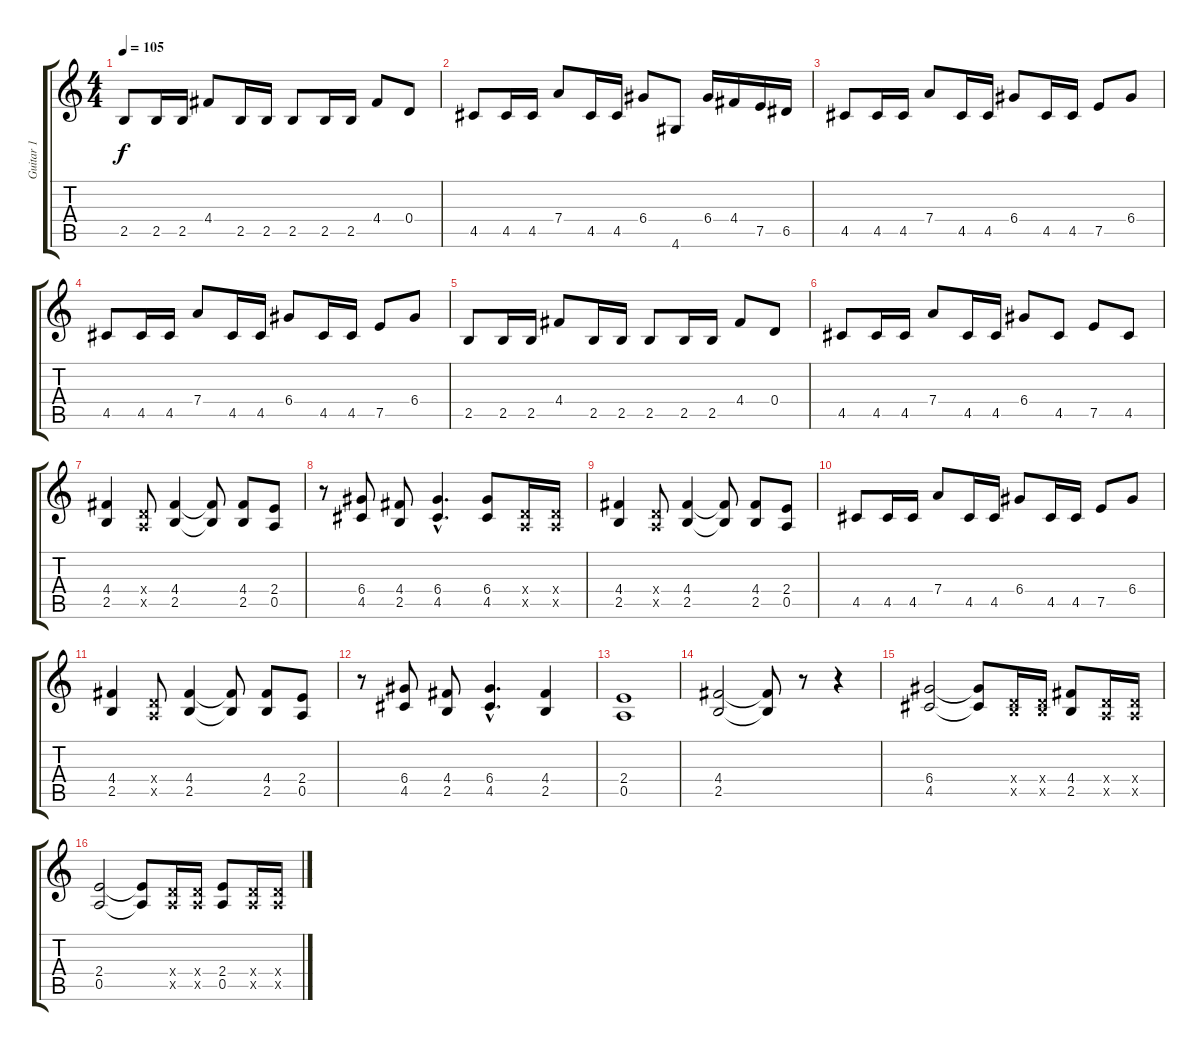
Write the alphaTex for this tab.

\track ("Guitar 1" "Guitar 1") {instrument overdrivenguitar}
\staff {score tabs}
\tuning (E4 B3 G3 D3 A2 E2) {hide}
\ts (4 4)
\tempo 105
\clef g2
\ks c
2.5.8{dy f} 2.5.16 2.5.16 4.4.8 2.5.16 2.5.16 2.5.8 2.5.16 2.5.16 4.4.8 0.4.8 |
4.5.8 4.5.16 4.5.16 7.4.8 4.5.16 4.5.16 6.4.8 4.6.8 6.4.16 4.4.16 7.5.16 6.5.16 |
4.5.8 4.5.16 4.5.16 7.4.8 4.5.16 4.5.16 6.4.8 4.5.16 4.5.16 7.5.8 6.4.8 |
4.5.8 4.5.16 4.5.16 7.4.8 4.5.16 4.5.16 6.4.8 4.5.16 4.5.16 7.5.8 6.4.8 |
2.5.8 2.5.16 2.5.16 4.4.8 2.5.16 2.5.16 2.5.8 2.5.16 2.5.16 4.4.8 0.4.8 |
4.5.8 4.5.16 4.5.16 7.4.8 4.5.16 4.5.16 6.4.8 4.5.8 7.5.8 4.5.8 |
(4.4 2.5).4 (0.4{x} 0.5{x}).8 (4.4 2.5).4 (4.4{t} 2.5{t}).8 (4.4 2.5).8 (2.4 0.5).8 |
r.8 (6.4 4.5).8 (4.4 2.5).8 (6.4{hac} 4.5{hac}).4{d} (6.4 4.5).8 (0.4{x} 0.5{x}).16 (0.4{x} 0.5{x}).16 |
(4.4 2.5).4 (0.4{x} 0.5{x}).8 (4.4 2.5).4 (4.4{t} 2.5{t}).8 (4.4 2.5).8 (2.4 0.5).8 |
4.5.8 4.5.16 4.5.16 7.4.8 4.5.16 4.5.16 6.4.8 4.5.16 4.5.16 7.5.8 6.4.8 |
(4.4 2.5).4 (0.4{x} 0.5{x}).8 (4.4 2.5).4 (4.4{t} 2.5{t}).8 (4.4 2.5).8 (2.4 0.5).8 |
r.8 (6.4 4.5).8 (4.4 2.5).8 (6.4{hac} 4.5{hac}).4{d} (4.4 2.5).4 |
(2.4 0.5).1 |
(4.4 2.5).2 (4.4{t} 2.5{t}).8 r.8 r.4 |
(6.4 4.5).2 (6.4{t} 4.5{t}).8 (0.4{x} 2.5{x}).16 (0.4{x} 2.5{x}).16 (4.4 2.5).8 (0.4{x} 0.5{x}).16 (0.4{x} 0.5{x}).16 |
(2.4 0.5).2 (2.4{t} 0.5{t}).8 (0.4{x} 0.5{x}).16 (0.4{x} 0.5{x}).16 (2.4 0.5).8 (0.4{x} 0.5{x}).16 (0.4{x} 0.5{x}).16
